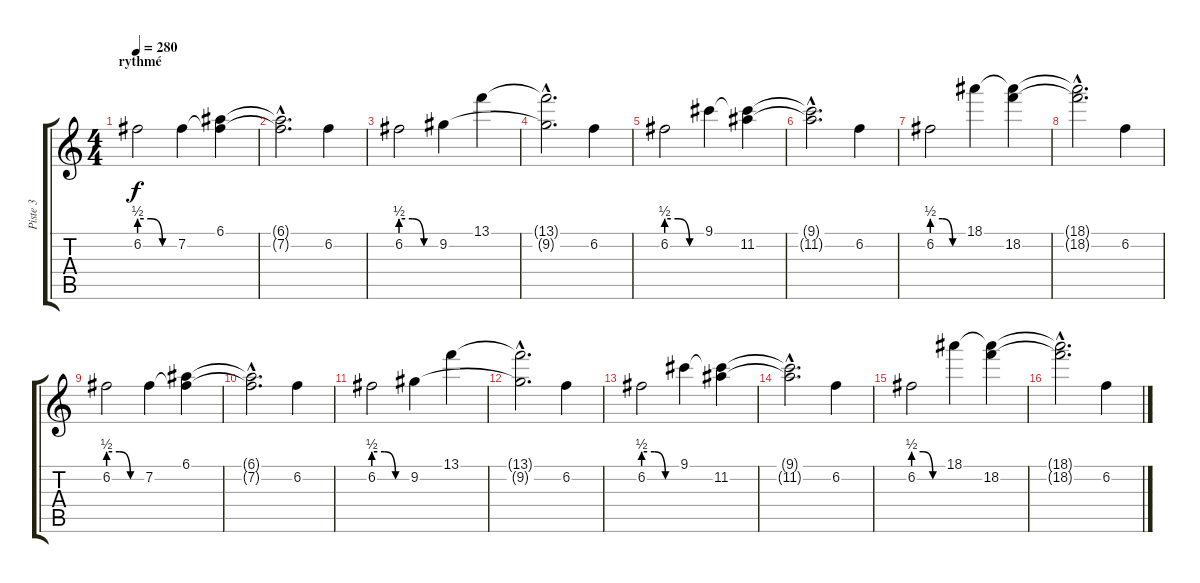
\track ("Piste 3" "Piste 3") {instrument acousticguitarnylon}
\staff {score tabs}
\tuning (E4 B3 G3 D3 A2 E2) {hide}
\ts (4 4)
\section ("" "rythmé")
\tempo 280
\clef g2
\ks c
6.2{be (custom 0 2 20 2 40 0 60 0)}.2{dy f} 7.2.4 (6.1 7.2{t}).4 |
(6.1{hac t} 7.2{hac t}).2{d} 6.2.4 |
6.2{be (custom 0 2 20 2 40 0 60 0)}.2 9.2.4 13.1.4 |
(13.1{hac t} 9.2{hac t}).2{d} 6.2.4 |
6.2{be (custom 0 2 20 2 40 0 60 0)}.2 9.1.4 (9.1{t} 11.2).4 |
(9.1{hac t} 11.2{hac t}).2{d} 6.2.4 |
6.2{be (custom 0 2 20 2 40 0 60 0)}.2 18.1.4 (18.1{t} 18.2).4 |
(18.1{hac t} 18.2{hac t}).2{d} 6.2.4 |
6.2{be (custom 0 2 20 2 40 0 60 0)}.2 7.2.4 (6.1 7.2{t}).4 |
(6.1{hac t} 7.2{hac t}).2{d} 6.2.4 |
6.2{be (custom 0 2 20 2 40 0 60 0)}.2 9.2.4 13.1.4 |
(13.1{hac t} 9.2{hac t}).2{d} 6.2.4 |
6.2{be (custom 0 2 20 2 40 0 60 0)}.2 9.1.4 (9.1{t} 11.2).4 |
(9.1{hac t} 11.2{hac t}).2{d} 6.2.4 |
6.2{be (custom 0 2 20 2 40 0 60 0)}.2 18.1.4 (18.1{t} 18.2).4 |
(18.1{hac t} 18.2{hac t}).2{d} 6.2.4
